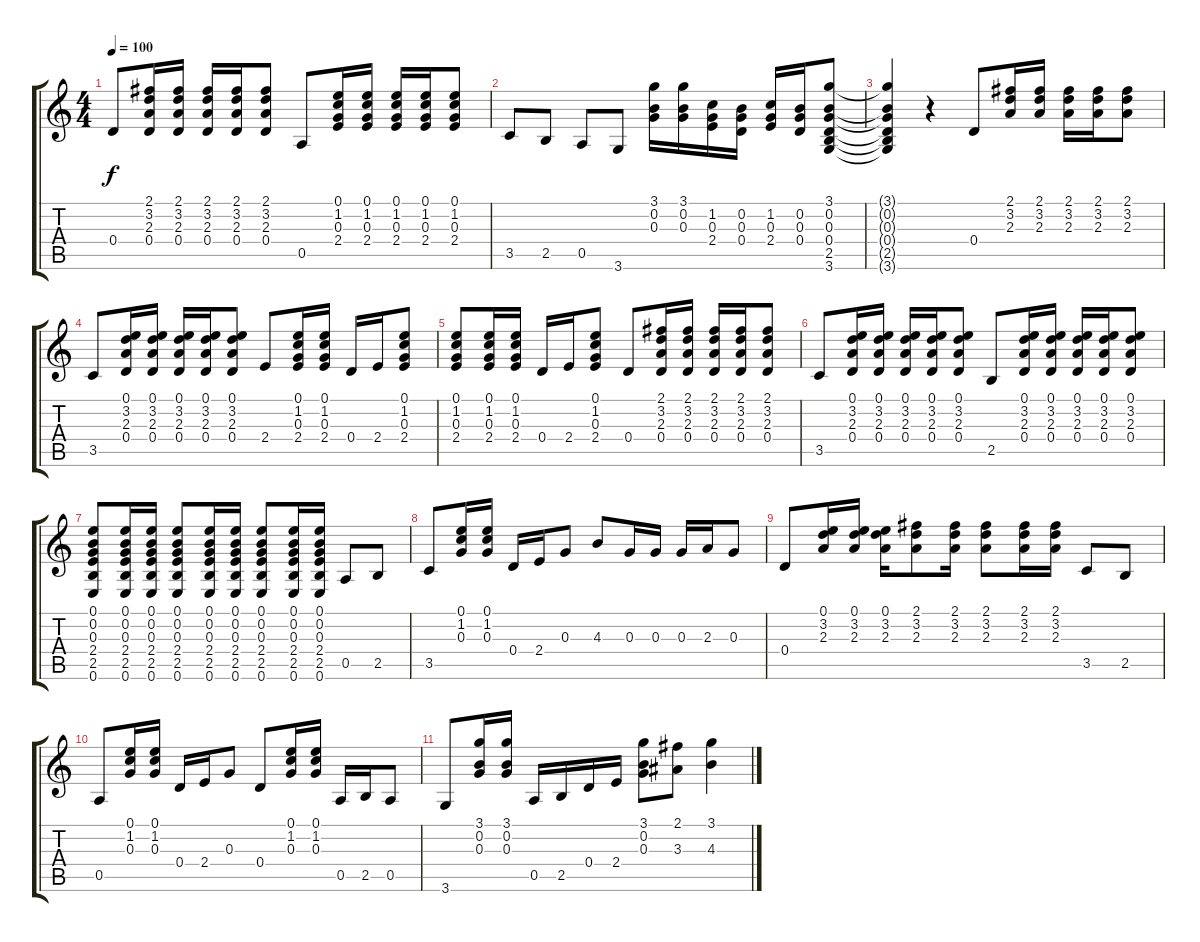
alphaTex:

\track "" {instrument acousticguitarsteel}
\staff {score tabs}
\tuning (E4 B3 G3 D3 A2 E2) {hide}
\ts (4 4)
\tempo 100
\clef g2
\ks c
0.4.8{dy f} (2.1 3.2 2.3 0.4).16 (2.1 3.2 2.3 0.4).16 (2.1 3.2 2.3 0.4).16 (2.1 3.2 2.3 0.4).16 (2.1 3.2 2.3 0.4).8 0.5.8 (0.1 1.2 0.3 2.4).16 (0.1 1.2 0.3 2.4).16 (0.1 1.2 0.3 2.4).16 (0.1 1.2 0.3 2.4).16 (0.1 1.2 0.3 2.4).8 |
3.5.8 2.5.8 0.5.8 3.6.8 (3.1 0.2 0.3).16 (3.1 0.2 0.3).16 (1.2 0.3 2.4).16 (0.2 0.3 0.4).16 (1.2 0.3 2.4).16 (0.2 0.3 0.4).16 (3.1 0.2 0.3 0.4 2.5 3.6).8 |
(3.1{t} 0.2{t} 0.3{t} 0.4{t} 2.5{t} 3.6{t}).4 r.4 0.4.8 (2.1 3.2 2.3).16 (2.1 3.2 2.3).16 (2.1 3.2 2.3).16 (2.1 3.2 2.3).16 (2.1 3.2 2.3).8 |
3.5.8 (0.1 3.2 2.3 0.4).16 (0.1 3.2 2.3 0.4).16 (0.1 3.2 2.3 0.4).16 (0.1 3.2 2.3 0.4).16 (0.1 3.2 2.3 0.4).8 2.4.8 (0.1 1.2 0.3 2.4).16 (0.1 1.2 0.3 2.4).16 0.4.16 2.4.16 (0.1 1.2 0.3 2.4).8 |
(0.1 1.2 0.3 2.4).8 (0.1 1.2 0.3 2.4).16 (0.1 1.2 0.3 2.4).16 0.4.16 2.4.16 (0.1 1.2 0.3 2.4).8 0.4.8 (2.1 3.2 2.3 0.4).16 (2.1 3.2 2.3 0.4).16 (2.1 3.2 2.3 0.4).16 (2.1 3.2 2.3 0.4).16 (2.1 3.2 2.3 0.4).8 |
3.5.8 (0.1 3.2 2.3 0.4).16 (0.1 3.2 2.3 0.4).16 (0.1 3.2 2.3 0.4).16 (0.1 3.2 2.3 0.4).16 (0.1 3.2 2.3 0.4).8 2.5.8 (0.1 3.2 2.3 0.4).16 (0.1 3.2 2.3 0.4).16 (0.1 3.2 2.3 0.4).16 (0.1 3.2 2.3 0.4).16 (0.1 3.2 2.3 0.4).8 |
(0.1 0.2 0.3 2.4 2.5 0.6).8 (0.1 0.2 0.3 2.4 2.5 0.6).16 (0.1 0.2 0.3 2.4 2.5 0.6).16 (0.1 0.2 0.3 2.4 2.5 0.6).8 (0.1 0.2 0.3 2.4 2.5 0.6).16 (0.1 0.2 0.3 2.4 2.5 0.6).16 (0.1 0.2 0.3 2.4 2.5 0.6).8 (0.1 0.2 0.3 2.4 2.5 0.6).16 (0.1 0.2 0.3 2.4 2.5 0.6).16 0.5.8 2.5.8 |
3.5.8 (0.1 1.2 0.3).16 (0.1 1.2 0.3).16 0.4.16 2.4.16 0.3.8 4.3.8 0.3.16 0.3.16 0.3.16 2.3.16 0.3.8 |
0.4.8 (0.1 3.2 2.3).16 (0.1 3.2 2.3).16 (0.1 3.2 2.3).16 (2.1 3.2 2.3).8 (2.1 3.2 2.3).16 (2.1 3.2 2.3).8 (2.1 3.2 2.3).16 (2.1 3.2 2.3).16 3.5.8 2.5.8 |
0.5.8 (0.1 1.2 0.3).16 (0.1 1.2 0.3).16 0.4.16 2.4.16 0.3.8 0.4.8 (0.1 1.2 0.3).16 (0.1 1.2 0.3).16 0.5.16 2.5.16 0.5.8 |
3.6.8 (3.1 0.2 0.3).16 (3.1 0.2 0.3).16 0.5.16 2.5.16 0.4.16 2.4.16 (3.1 0.2 0.3).8 (2.1 3.3).8 (3.1 4.3).4
